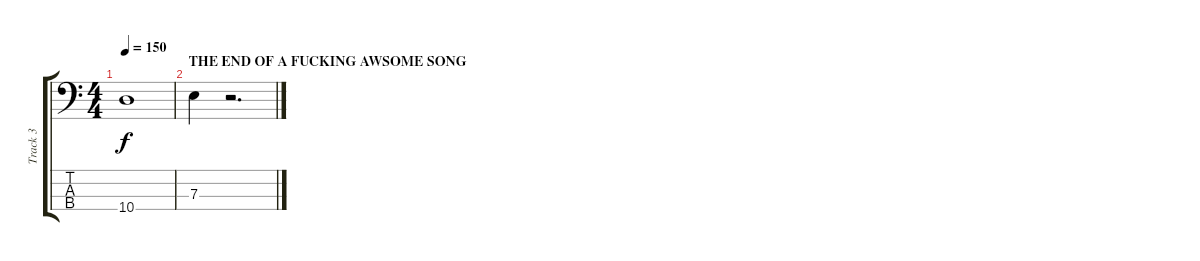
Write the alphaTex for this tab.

\track ("Track 3" "Track 3") {instrument electricbasspick}
\staff {score tabs}
\tuning (G2 D2 A1 E1) {hide}
\ts (4 4)
\tempo 150
\clef f4
\ks c
10.4{t}.1{dy f} |
\section ("" "THE END OF A FUCKING AWSOME SONG")
7.3.4 r.2{d}
